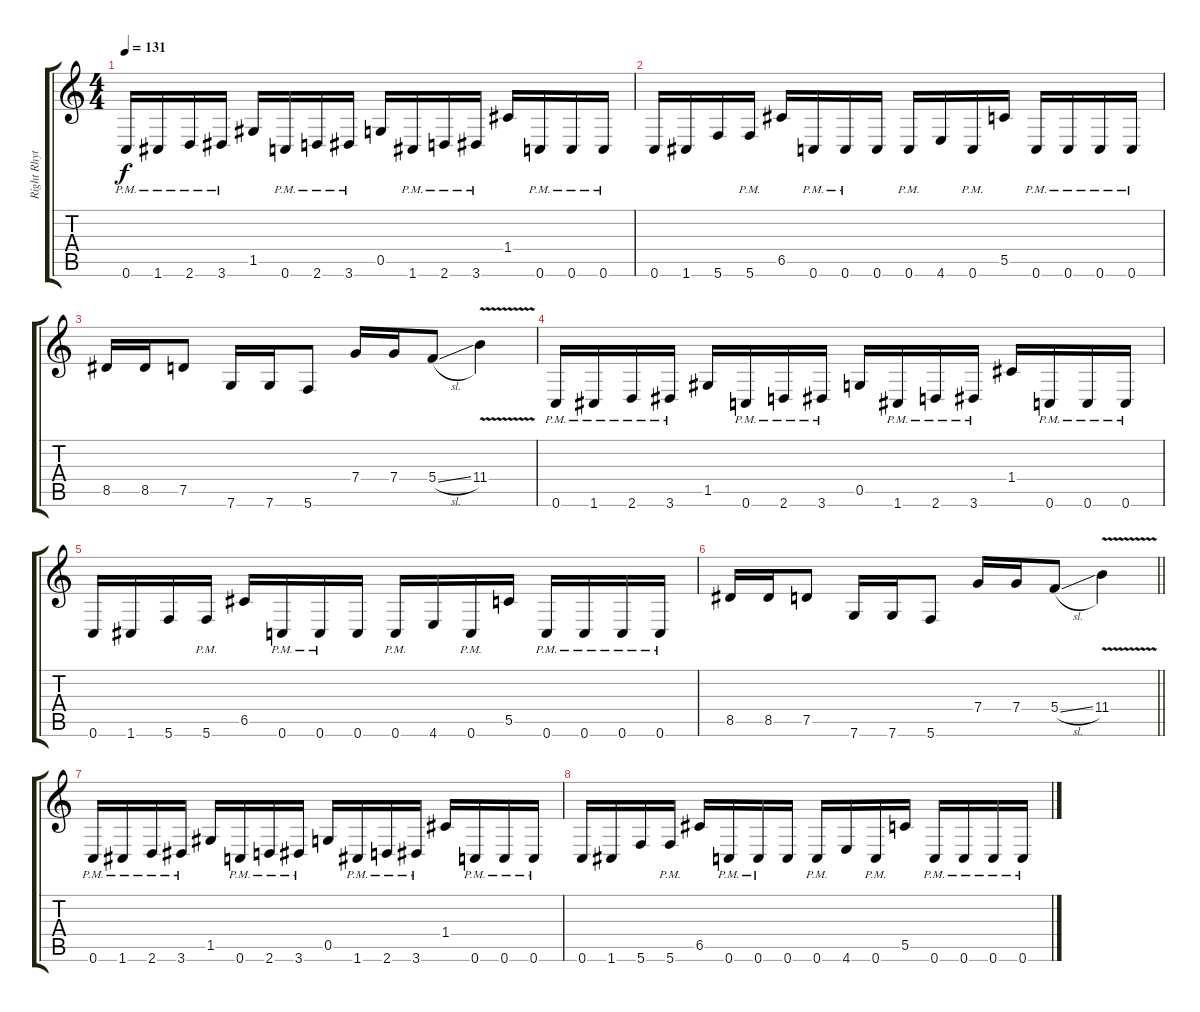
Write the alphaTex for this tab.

\track ("Right Rhythm" "Right Rhyt") {instrument distortionguitar}
\staff {score tabs}
\tuning (D4 A3 F3 C3 G2 C2) {hide}
\ts (4 4)
\section ("" "")
\tempo 131
\clef g2
\ks c
0.6{pm}.16{dy f} 1.6{pm}.16 2.6{pm}.16 3.6{pm}.16 1.5.16 0.6{pm}.16 2.6{pm}.16 3.6{pm}.16 0.5.16 1.6{pm}.16 2.6{pm}.16 3.6{pm}.16 1.4.16 0.6{pm}.16 0.6{pm}.16 0.6{pm}.16 |
0.6.16 1.6.16 5.6.16 5.6{pm}.16 6.5.16 0.6{pm}.16 0.6{pm}.16 0.6.16 0.6{pm}.16 4.6.16 0.6{pm}.16 5.5.16 0.6{pm}.16 0.6{pm}.16 0.6{pm}.16 0.6{pm}.16 |
8.5.16 8.5.16 7.5.8 7.6.16 7.6.16 5.6.8 7.4.16 7.4.16 5.4{sl}.8 11.4{v}.4 |
0.6{pm}.16 1.6{pm}.16 2.6{pm}.16 3.6{pm}.16 1.5.16 0.6{pm}.16 2.6{pm}.16 3.6{pm}.16 0.5.16 1.6{pm}.16 2.6{pm}.16 3.6{pm}.16 1.4.16 0.6{pm}.16 0.6{pm}.16 0.6{pm}.16 |
0.6.16 1.6.16 5.6.16 5.6{pm}.16 6.5.16 0.6{pm}.16 0.6{pm}.16 0.6.16 0.6{pm}.16 4.6.16 0.6{pm}.16 5.5.16 0.6{pm}.16 0.6{pm}.16 0.6{pm}.16 0.6{pm}.16 |
\barLineRight lightlight
8.5.16 8.5.16 7.5.8 7.6.16 7.6.16 5.6.8 7.4.16 7.4.16 5.4{sl}.8 11.4{v}.4 |
\section ("" "")
0.6{pm}.16 1.6{pm}.16 2.6{pm}.16 3.6{pm}.16 1.5.16 0.6{pm}.16 2.6{pm}.16 3.6{pm}.16 0.5.16 1.6{pm}.16 2.6{pm}.16 3.6{pm}.16 1.4.16 0.6{pm}.16 0.6{pm}.16 0.6{pm}.16 |
0.6.16 1.6.16 5.6.16 5.6{pm}.16 6.5.16 0.6{pm}.16 0.6{pm}.16 0.6.16 0.6{pm}.16 4.6.16 0.6{pm}.16 5.5.16 0.6{pm}.16 0.6{pm}.16 0.6{pm}.16 0.6{pm}.16
